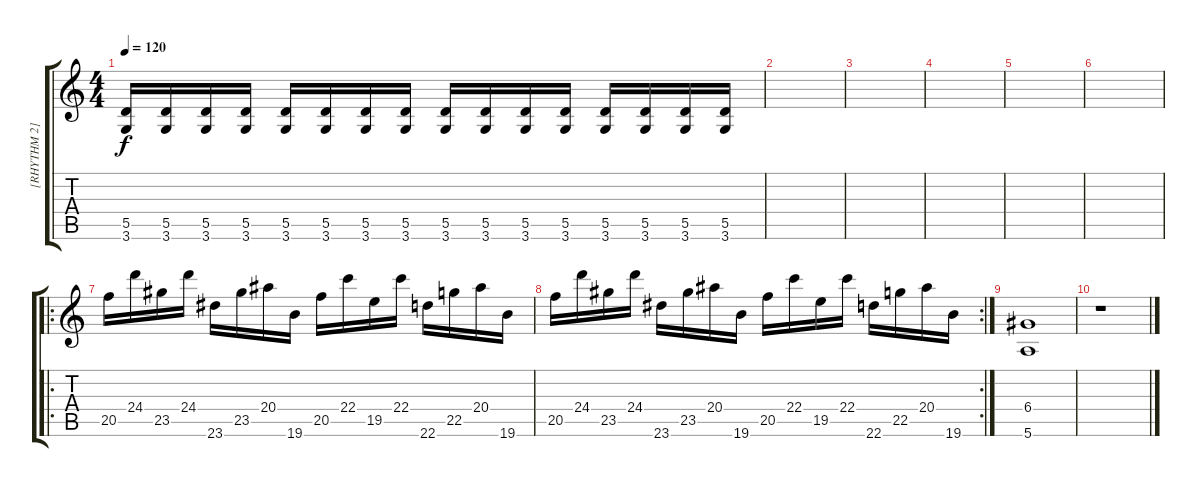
\track ("[RHYTHM 2]" "[RHYTHM 2]") {instrument electricguitarmuted}
\staff {score tabs}
\tuning (E4 B3 G3 D3 A2 E2) {hide}
\ts (4 4)
\tempo 120
\clef g2
\ks c
(5.5 3.6).16{dy f} (5.5 3.6).16 (5.5 3.6).16 (5.5 3.6).16 (5.5 3.6).16 (5.5 3.6).16 (5.5 3.6).16 (5.5 3.6).16 (5.5 3.6).16 (5.5 3.6).16 (5.5 3.6).16 (5.5 3.6).16 (5.5 3.6).16 (5.5 3.6).16 (5.5 3.6).16 (5.5 3.6).16 |
|
|
|
|
|
\ro
20.5.16 24.4.16 23.5.16 24.4.16 23.6.16 23.5.16 20.4.16 19.6.16 20.5.16 22.4.16 19.5.16 22.4.16 22.6.16 22.5.16 20.4.16 19.6.16 |
\rc 2
20.5.16 24.4.16 23.5.16 24.4.16 23.6.16 23.5.16 20.4.16 19.6.16 20.5.16 22.4.16 19.5.16 22.4.16 22.6.16 22.5.16 20.4.16 19.6.16 |
(6.4 5.6).1 |
r.1
